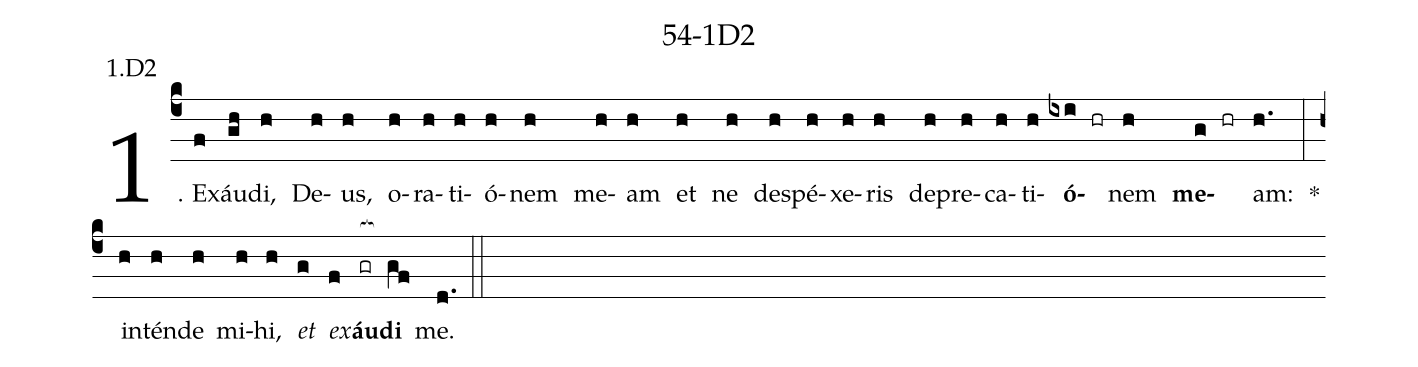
name: 54-1D2;
annotation: 1.D2;
%%
(c4)1. Ex(f)áu(gh)di,(h) De(h)us,(h) o(h)ra(h)ti(h)ó(h)nem(h) me(h)am(h) et(h) ne(h) de(h)spé(h)xe(h)ris(h) de(h)pre(h)ca(h)ti(h)<b>ó</b>(ixi hr)nem(h) <b>me</b>(g hr)am:(h.) *(:) in(h)tén(h)de(h) mi(h)hi,(h) <i>et</i>(g) <i>ex</i>(f)<b>áu</b>(gr[ocb:1{])<b>di</b>(gf[ocb:0}]) me.(d.) (::)
